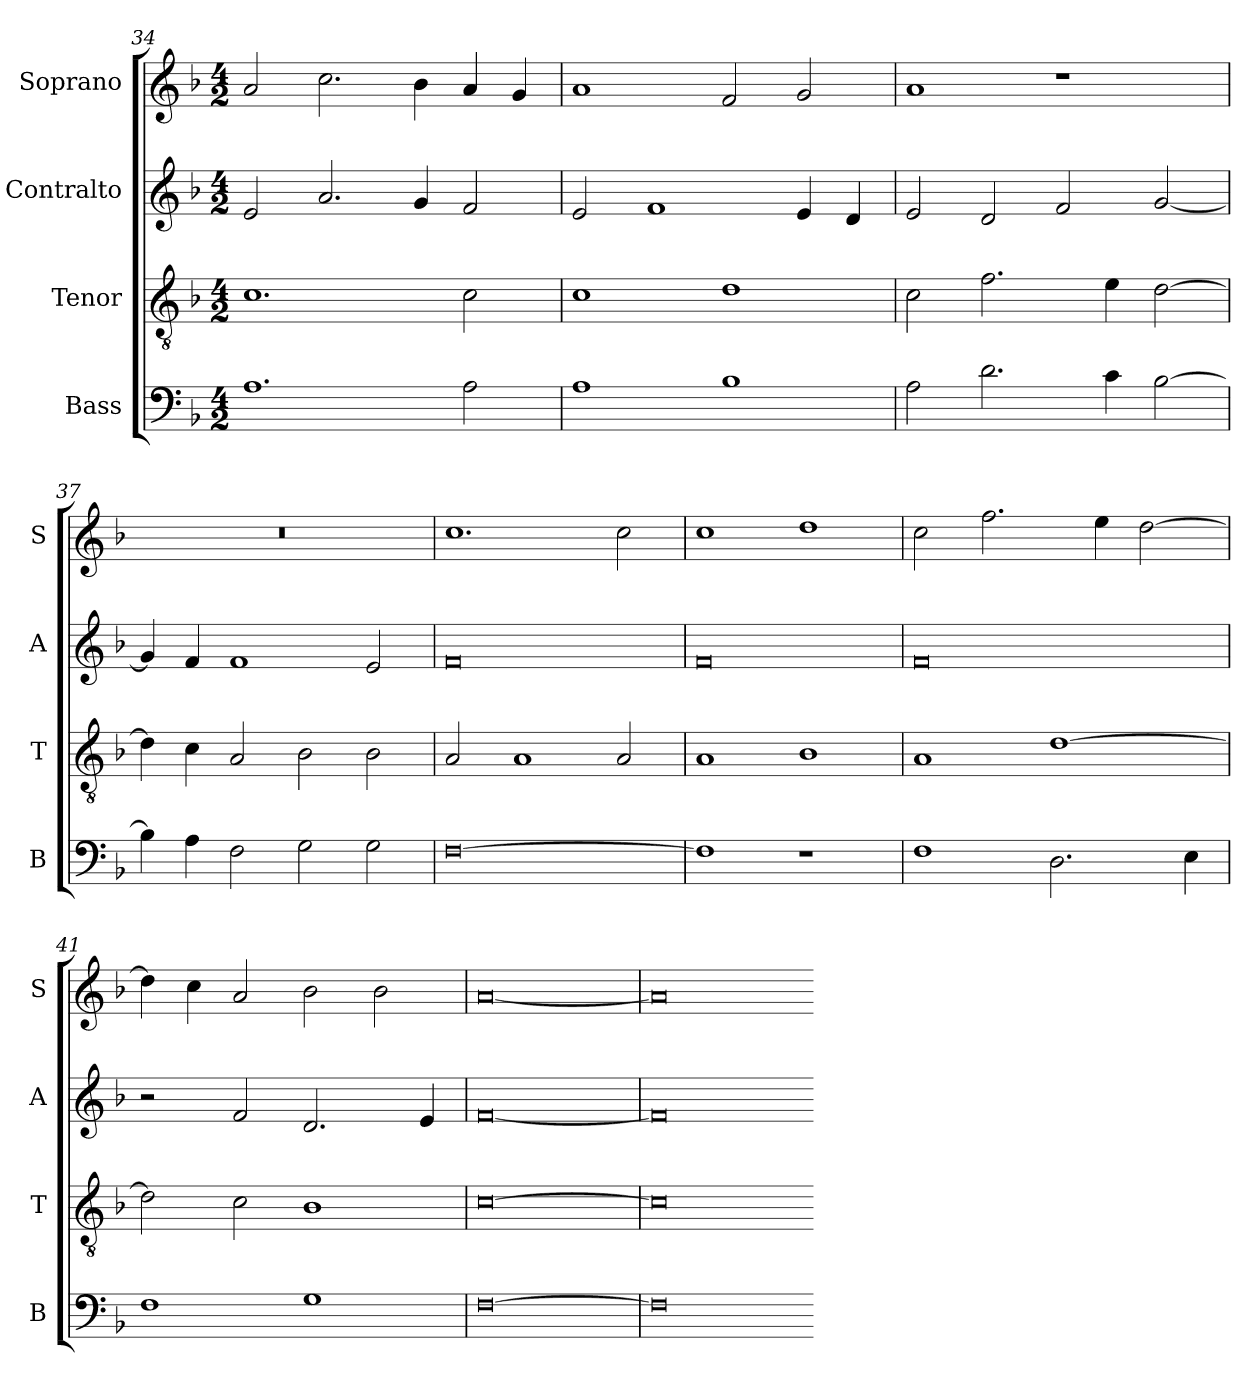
**kern	**kern	**kern	**kern
*part4	*part3	*part2	*part1
*staff4	*staff3	*staff2	*staff1
*I"Bass	*I"Tenor	*I"Contralto	*I"Soprano
*I'B	*I'T	*I'A	*I'S
*clefF4	*clefGv2	*clefG2	*clefG2
*k[b-]	*k[b-]	*k[b-]	*k[b-]
*D:aeo	*D:aeo	*D:aeo	*D:aeo
*M4/2	*M4/2	*M4/2	*M4/2
=34	=34	=34	=34
1.A	1.c	2e	2a
.	.	2.a	2.cc
.	.	4g	4b-
2A	2c	2f	4a
.	.	.	4g
=35	=35	=35	=35
1A	1c	2e	1a
.	.	1f	.
1B-	1d	.	2f
.	.	4e	2g
.	.	4d	.
=36	=36	=36	=36
2A	2c	2e	1a
2.d	2.f	2d	.
.	.	2f	1r
4c	4e	.	.
[2B-	[2d	[2g	.
=37	=37	=37	=37
4B-]	4d]	4g]	0r
4A	4c	4f	.
2F	2A	1f	.
2G	2B-	.	.
2G	2B-	2e	.
=38	=38	=38	=38
[0F	2A	0f	1.cc
.	1A	.	.
.	2A	.	2cc
=39	=39	=39	=39
1F]	1A	0f	1cc
1r	1B-	.	1dd
=40	=40	=40	=40
1F	1A	0f	2cc
.	.	.	2.ff
2.D	[1d	.	.
.	.	.	4ee
.	.	.	[2dd
4E	.	.	.
=41	=41	=41	=41
1F	2d]	2r	4dd]
.	.	.	4cc
.	2c	2f	2a
1G	1B-	2.d	2b-
.	.	.	2b-
.	.	4e	.
=42	=42	=42	=42
[0F	[0c	[0f	[0a
=43	=43	=43	=43
0F]	0c]	0f]	0a]
=-	=-	=-	=-
*-	*-	*-	*-
